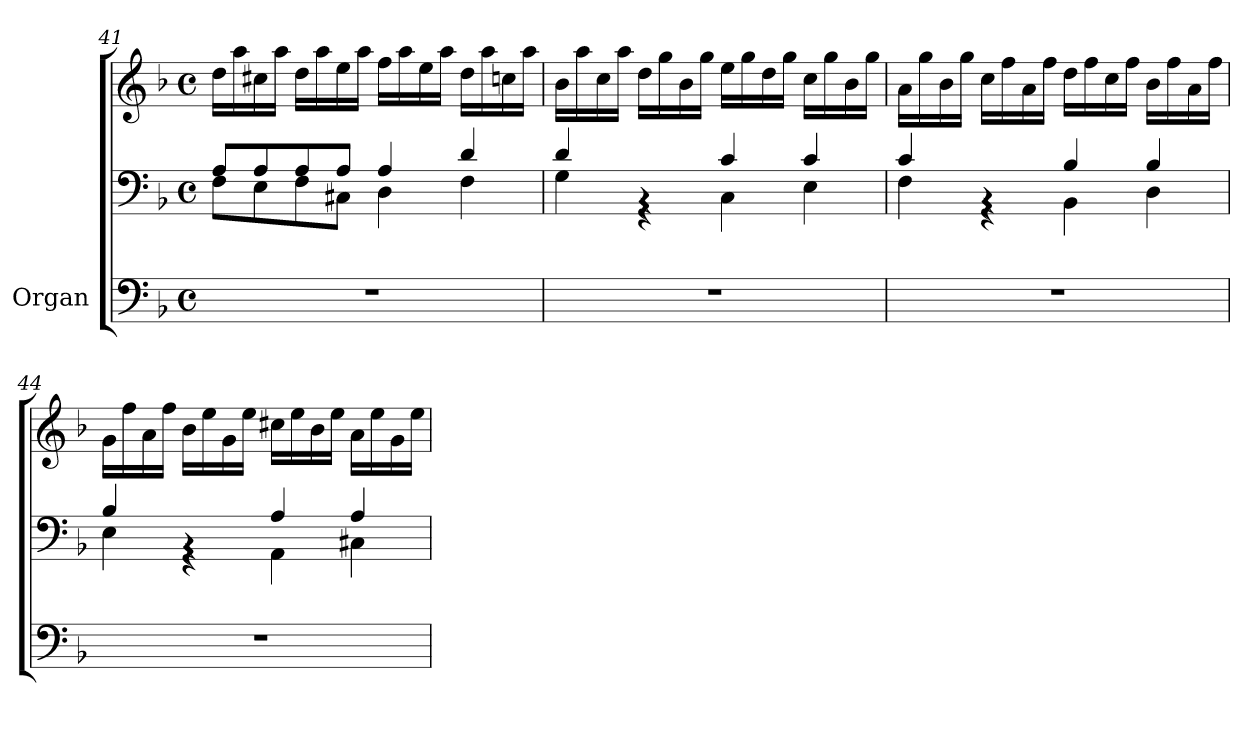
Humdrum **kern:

**kern	**kern	**kern
*part1	*part1	*part1
*staff3	*staff2	*staff1
*I"Organ	*	*
!!LO:PB:g=z
*clefF4	*clefF4	*clefG2
*k[b-]	*k[b-]	*k[b-]
*M4/4	*M4/4	*M4/4
*met(c)	*met(c)	*met(c)
=41	=41	=41
*	*^	*
1r	8A/L	8F\L	16dd\LL
.	.	.	16aa\
.	8A/	8E\	16cc#X\
.	.	.	16aa\JJ
.	8A/	8F\	16dd\LL
.	.	.	16aa\
.	8A/J	8C#X\J	16ee\
.	.	.	16aa\JJ
.	4A/	4D\	16ff\LL
.	.	.	16aa\
.	.	.	16ee\
.	.	.	16aa\JJ
.	4d/	4F\	16dd\LL
.	.	.	16aa\
.	.	.	16ccn\
.	.	.	16aa\JJ
=42	=42	=42	=42
1r	4d/	4G\	16b-\LL
.	.	.	16aa\
.	.	.	16cc\
.	.	.	16aa\JJ
.	4rBB	4r	16dd\LL
.	.	.	16gg\
.	.	.	16b-\
.	.	.	16gg\JJ
.	4c/	4C\	16ee\LL
.	.	.	16gg\
.	.	.	16dd\
.	.	.	16gg\JJ
.	4c/	4E\	16cc\LL
.	.	.	16gg\
.	.	.	16b-\
.	.	.	16gg\JJ
=43	=43	=43	=43
1r	4c/	4F\	16a\LL
.	.	.	16gg\
.	.	.	16b-\
.	.	.	16gg\JJ
.	4rBB	4r	16cc\LL
.	.	.	16ff\
.	.	.	16a\
.	.	.	16ff\JJ
.	4B-/	4BB-\	16dd\LL
.	.	.	16ff\
.	.	.	16cc\
.	.	.	16ff\JJ
.	4B-/	4D\	16b-\LL
.	.	.	16ff\
.	.	.	16a\
.	.	.	16ff\JJ
!!LO:LB:g=z
=44	=44	=44	=44
1r	4B-/	4E\	16g\LL
.	.	.	16ff\
.	.	.	16a\
.	.	.	16ff\JJ
.	4rBB	4r	16b-\LL
.	.	.	16ee\
.	.	.	16g\
.	.	.	16ee\JJ
.	4A/	4AA\	16cc#X\LL
.	.	.	16ee\
.	.	.	16b-\
.	.	.	16ee\JJ
.	4A/	4C#X\	16a\LL
.	.	.	16ee\
.	.	.	16g\
.	.	.	16ee\JJ
*	*v	*v	*
=	=	=
*-	*-	*-
